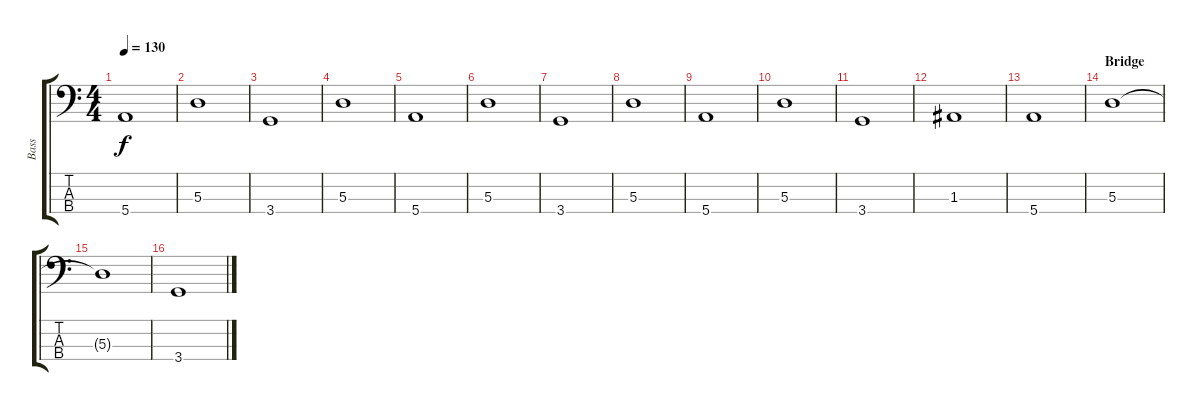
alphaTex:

\track ("Bass" "Bass") {instrument electricbassfinger}
\staff {score tabs}
\tuning (G2 D2 A1 E1) {hide}
\ts (4 4)
\tempo 130
\clef f4
\ks c
5.4.1{dy f} |
5.3.1 |
3.4.1 |
5.3.1 |
5.4.1 |
5.3.1 |
3.4.1 |
5.3.1 |
5.4.1 |
5.3.1 |
3.4.1 |
1.3.1 |
5.4.1 |
\section ("" "Bridge")
5.3.1 |
5.3{t}.1 |
3.4.1
